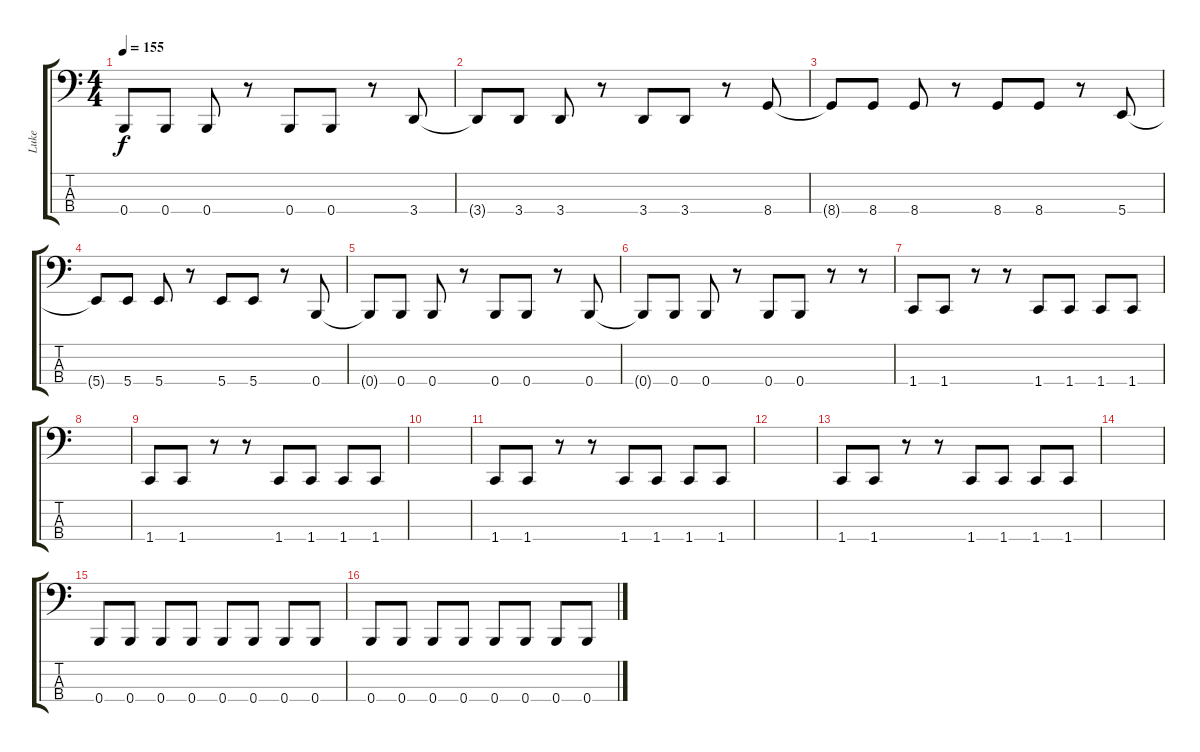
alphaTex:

\track ("Luke" "Luke") {instrument electricbassfinger}
\staff {score tabs}
\tuning (E2 B1 Gb1 B0) {hide}
\ts (4 4)
\tempo 155
\clef f4
\ks c
0.4{t}.8{dy f} 0.4.8 0.4.8 r.8 0.4.8 0.4.8 r.8 3.4.8 |
3.4{t}.8 3.4.8 3.4.8 r.8 3.4.8 3.4.8 r.8 8.4.8 |
8.4{t}.8 8.4.8 8.4.8 r.8 8.4.8 8.4.8 r.8 5.4.8 |
5.4{t}.8 5.4.8 5.4.8 r.8 5.4.8 5.4.8 r.8 0.4.8 |
0.4{t}.8 0.4.8 0.4.8 r.8 0.4.8 0.4.8 r.8 0.4.8 |
0.4{t}.8 0.4.8 0.4.8 r.8 0.4.8 0.4.8 r.8 r.8 |
1.4.8 1.4.8 r.8 r.8 1.4.8 1.4.8 1.4.8 1.4.8 |
|
1.4.8 1.4.8 r.8 r.8 1.4.8 1.4.8 1.4.8 1.4.8 |
|
1.4.8 1.4.8 r.8 r.8 1.4.8 1.4.8 1.4.8 1.4.8 |
|
1.4.8 1.4.8 r.8 r.8 1.4.8 1.4.8 1.4.8 1.4.8 |
|
0.4.8 0.4.8 0.4.8 0.4.8 0.4.8 0.4.8 0.4.8 0.4.8 |
0.4.8 0.4.8 0.4.8 0.4.8 0.4.8 0.4.8 0.4.8 0.4.8
